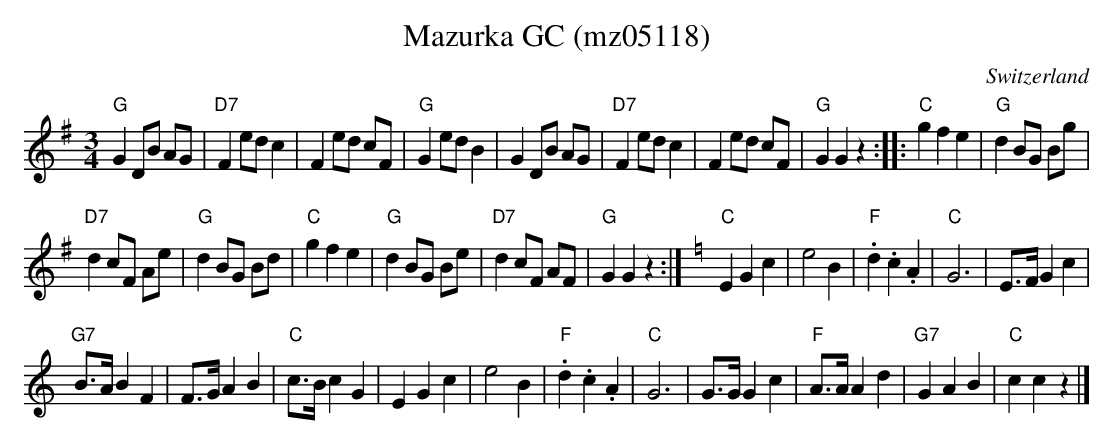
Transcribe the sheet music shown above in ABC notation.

X:1
T:Mazurka GC (mz05118)
M:3/4
L:1/8
O:Switzerland
K:G major
"G"G2 DB AG | "D7"F2edc2 | F2ed cF | "G"G2 edB2 | G2 DB AG | "D7"F2edc2 | F2ed cF | "G"G2G2z2 :: "C"g2f2e2 | "G"d2BG Bg |
"D7"d2cF Ae | "G"d2 BG Bd | "C"g2f2e2 | "G"d2BG Be | "D7"d2 cF AF | "G"G2G2z2 :| [K:C] "C"E2G2c2 | e4B2 | "F".d2 .c2.A2 | "C"G6 | E>F G2c2 |
"G7"B>AB2F2 | F>GA2B2 | "C"c>B c2G2 | E2G2c2 | e4B2 | "F".d2 .c2.A2 | "C"G6 | G>GG2c2 | "F"A>AA2d2 | "G7"G2A2B2 | "C"c2c2z2 |]
